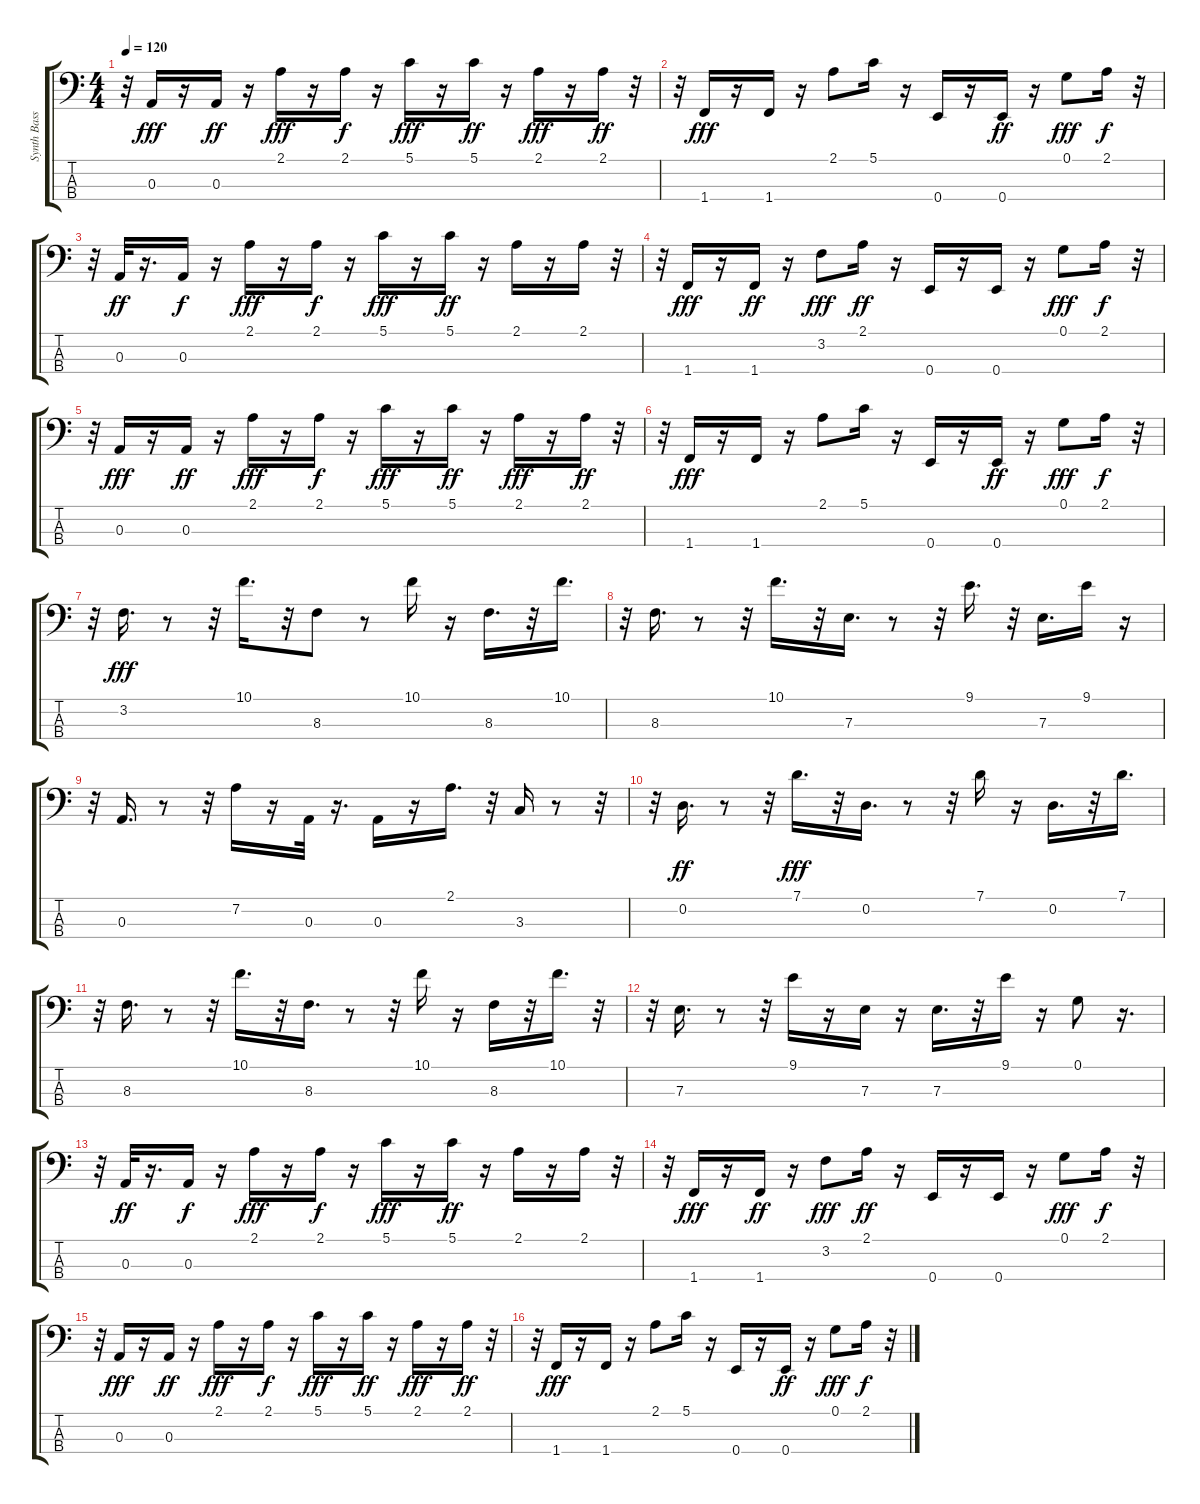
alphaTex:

\track ("Synth Bass" "Synth Bass") {instrument synthbass1}
\staff {score tabs}
\tuning (G2 D2 A1 E1) {hide}
\ts (4 4)
\tempo 120
\clef f4
\ks c
r.32{dy f} 0.3.16{dy fff} r.16 0.3.16{dy ff} r.16 2.1.16{dy fff} r.16 2.1.16{dy f} r.16 5.1.16{dy fff} r.16 5.1.16{dy ff} r.16 2.1.16{dy fff} r.16 2.1.16{dy ff} r.32 |
r.32 1.4.16{dy fff} r.16 1.4.16 r.16 2.1.8 5.1.16 r.16 0.4.16 r.16 0.4.16{dy ff} r.16 0.1.8{dy fff} 2.1.16{dy f} r.32 |
r.32 0.3.32{dy ff} r.16{d} 0.3.16{dy f} r.16 2.1.16{dy fff} r.16 2.1.16{dy f} r.16 5.1.16{dy fff} r.16 5.1.16{dy ff} r.16 2.1.16 r.16 2.1.16 r.32 |
r.32 1.4.16{dy fff} r.16 1.4.16{dy ff} r.16 3.2.8{dy fff} 2.1.16{dy ff} r.16 0.4.16 r.16 0.4.16 r.16 0.1.8{dy fff} 2.1.16{dy f} r.32 |
r.32 0.3.16{dy fff} r.16 0.3.16{dy ff} r.16 2.1.16{dy fff} r.16 2.1.16{dy f} r.16 5.1.16{dy fff} r.16 5.1.16{dy ff} r.16 2.1.16{dy fff} r.16 2.1.16{dy ff} r.32 |
r.32 1.4.16{dy fff} r.16 1.4.16 r.16 2.1.8 5.1.16 r.16 0.4.16 r.16 0.4.16{dy ff} r.16 0.1.8{dy fff} 2.1.16{dy f} r.32 |
r.32 3.2.16{d dy fff} r.8 r.32 10.1.16{d} r.32 8.3.8 r.8 10.1.16 r.16 8.3.16{d} r.32 10.1.16{d} |
r.32 8.3.16{d} r.8 r.32 10.1.16{d} r.32 7.3.16{d} r.8 r.32 9.1.16{d} r.32 7.3.16{d} 9.1.16 r.16 |
r.32 0.3.16{d} r.8 r.32 7.2.16 r.16 0.3.32 r.16{d} 0.3.16 r.16 2.1.16{d} r.32 3.3.16 r.8 r.32 |
r.32 0.2.16{d dy ff} r.8 r.32 7.1.16{d dy fff} r.32 0.2.16{d} r.8 r.32 7.1.16 r.16 0.2.16{d} r.32 7.1.16{d} |
r.32 8.3.16{d} r.8 r.32 10.1.16{d} r.32 8.3.16{d} r.8 r.32 10.1.16 r.16 8.3.16 r.32 10.1.16{d} r.32 |
r.32 7.3.16{d} r.8 r.32 9.1.16 r.16 7.3.16 r.16 7.3.16{d} r.32 9.1.16 r.16 0.1.8 r.16{d} |
r.32 0.3.32{dy ff} r.16{d} 0.3.16{dy f} r.16 2.1.16{dy fff} r.16 2.1.16{dy f} r.16 5.1.16{dy fff} r.16 5.1.16{dy ff} r.16 2.1.16 r.16 2.1.16 r.32 |
r.32 1.4.16{dy fff} r.16 1.4.16{dy ff} r.16 3.2.8{dy fff} 2.1.16{dy ff} r.16 0.4.16 r.16 0.4.16 r.16 0.1.8{dy fff} 2.1.16{dy f} r.32 |
r.32 0.3.16{dy fff} r.16 0.3.16{dy ff} r.16 2.1.16{dy fff} r.16 2.1.16{dy f} r.16 5.1.16{dy fff} r.16 5.1.16{dy ff} r.16 2.1.16{dy fff} r.16 2.1.16{dy ff} r.32 |
r.32 1.4.16{dy fff} r.16 1.4.16 r.16 2.1.8 5.1.16 r.16 0.4.16 r.16 0.4.16{dy ff} r.16 0.1.8{dy fff} 2.1.16{dy f} r.32
